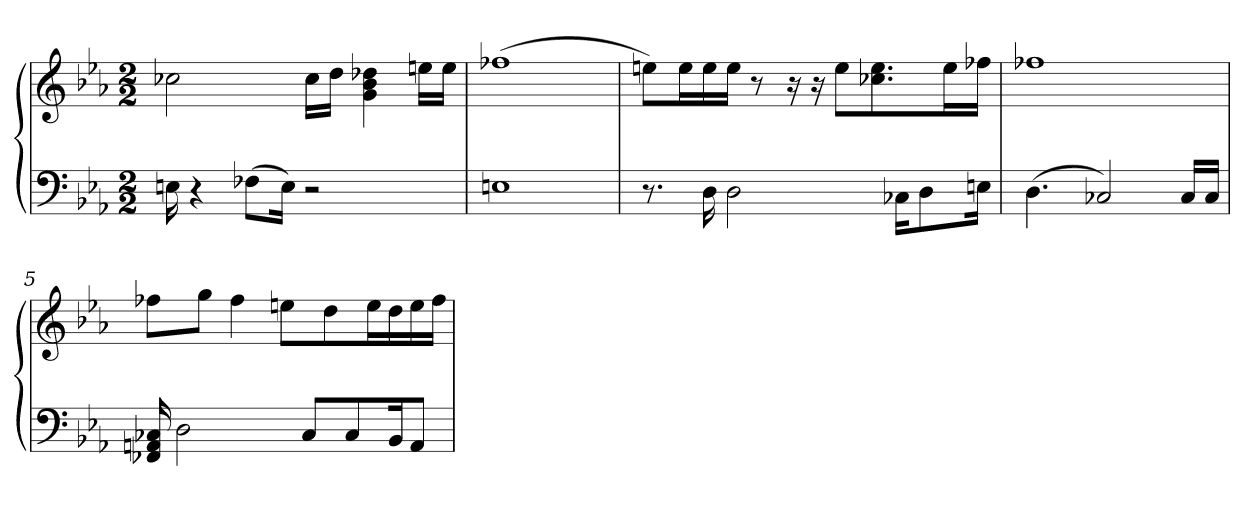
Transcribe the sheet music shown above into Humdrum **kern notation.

**kern	**kern
*part1	*part1
*staff2	*staff1
*clefF4	*clefG2
*k[b-e-a-]	*k[b-e-a-]
*M2/2	*M2/2
=1	=1
16En	2cc-X
4r	.
(8F-X\L	.
16E\Jk)	.
2r	16cc-\LL
.	16dd\JJ
.	4g 4b- 4dd-X
.	16een\LL
.	16ee\JJ
=2	=2
1En	(1ff-X
=3	=3
8.r	8een\L)
.	16ee\L
16D	16ee\
2D	16ee\JJ
.	8r
.	16r
.	16r
.	8ee\L
.	8.cc-X\ 8.ee\
16C-X\KL	.
8D\	.
.	16ee\L
16En\Jk	16ff-X\JJ
=4	=4
(4.D	1ff-X
2C-X)	.
16C-/LL	.
16C-/JJ	.
=5	=5
16FF-X 16AAn 16C-X	8ff-X\L
2D	.
.	8gg\J
.	4ff-
.	8een\L
8C-/L	.
.	8dd\
8C-/	.
.	16ee\L
16BB-/K	16dd\
8AA/J	16ee\
.	16ff-\JJ
=	=
*-	*-
